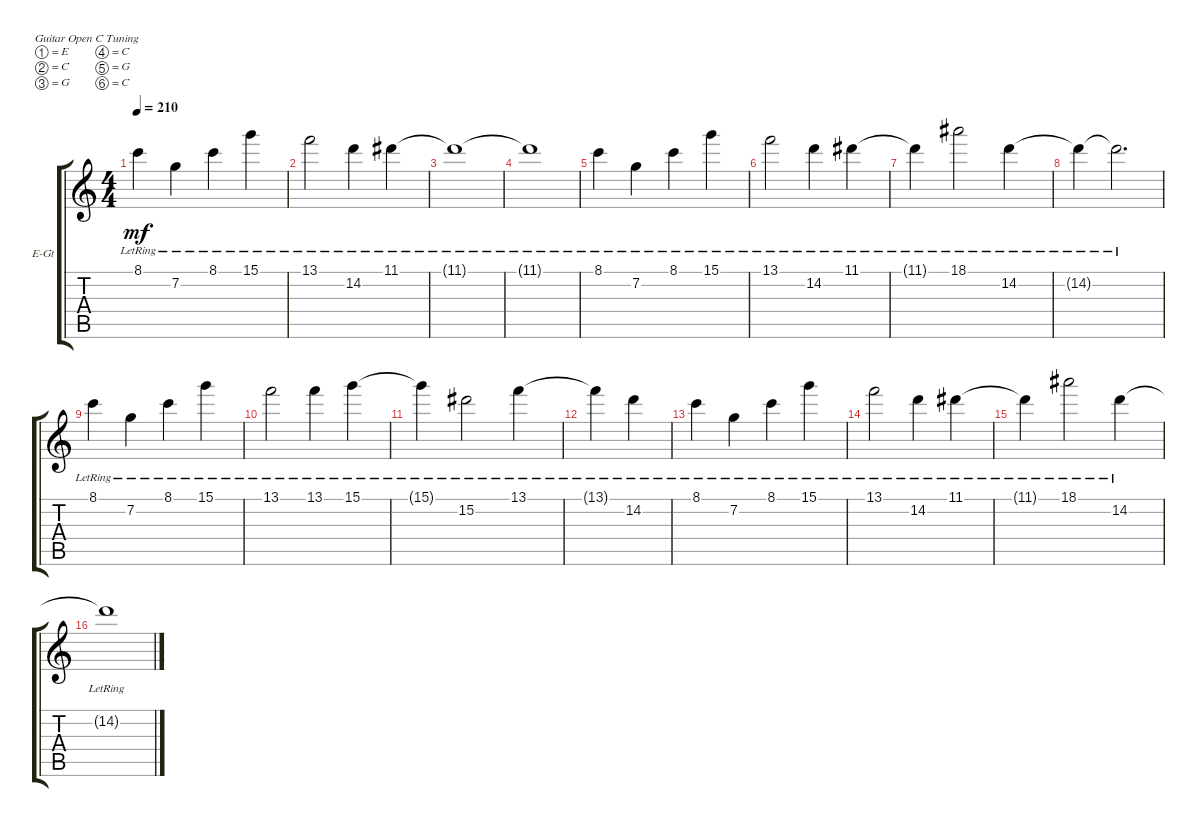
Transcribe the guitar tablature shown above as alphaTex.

\bracketExtendMode groupsimilarinstruments
\firstSystemTrackNameOrientation horizontal
\otherSystemsTrackNameOrientation horizontal
\track ("Piano" "E-Gt") {instrument electricguitarclean}
\staff {score tabs}
\tuning (E4 C4 G3 C3 G2 C2)
\ts (4 4)
\tempo 210
\clef g2
\scale
0.333333
\ks c
8.1{lr}.4{dy mf} 7.2{lr}.4 8.1{lr}.4 15.1{lr}.4 |
\scale
0.333333 13.1{lr}.2 14.2{lr}.4 11.1{lr}.4 |
\scale
0.333333 11.1{lr t}.1 |
\scale
0.333333 11.1{lr t}.1 |
\scale
0.333333 8.1{lr}.4 7.2{lr}.4 8.1{lr}.4 15.1{lr}.4 |
\scale
0.333333 13.1{lr}.2 14.2{lr}.4 11.1{lr}.4 |
\scale
0.333333 11.1{lr t}.4 18.1{lr}.2 14.2{lr}.4 |
\scale
0.333333 14.2{lr t}.4 14.2{lr t}.2{d} |
\scale
0.333333 8.1{lr}.4 7.2{lr}.4 8.1{lr}.4 15.1{lr}.4 |
\scale
0.333333 13.1{lr}.2 13.1{lr}.4 15.1{lr}.4 |
\scale
0.333333 15.1{lr t}.4 15.2{lr}.2 13.1{lr}.4 |
\scale
0.333333 13.1{lr t}.4 14.2{lr}.4 |
\scale
0.333333 8.1{lr}.4 7.2{lr}.4 8.1{lr}.4 15.1{lr}.4 |
\scale
0.333333 13.1{lr}.2 14.2{lr}.4 11.1{lr}.4 |
\scale
0.333333 11.1{lr t}.4 18.1{lr}.2 14.2{lr}.4 |
\scale
0.333333 14.2{lr t}.1
